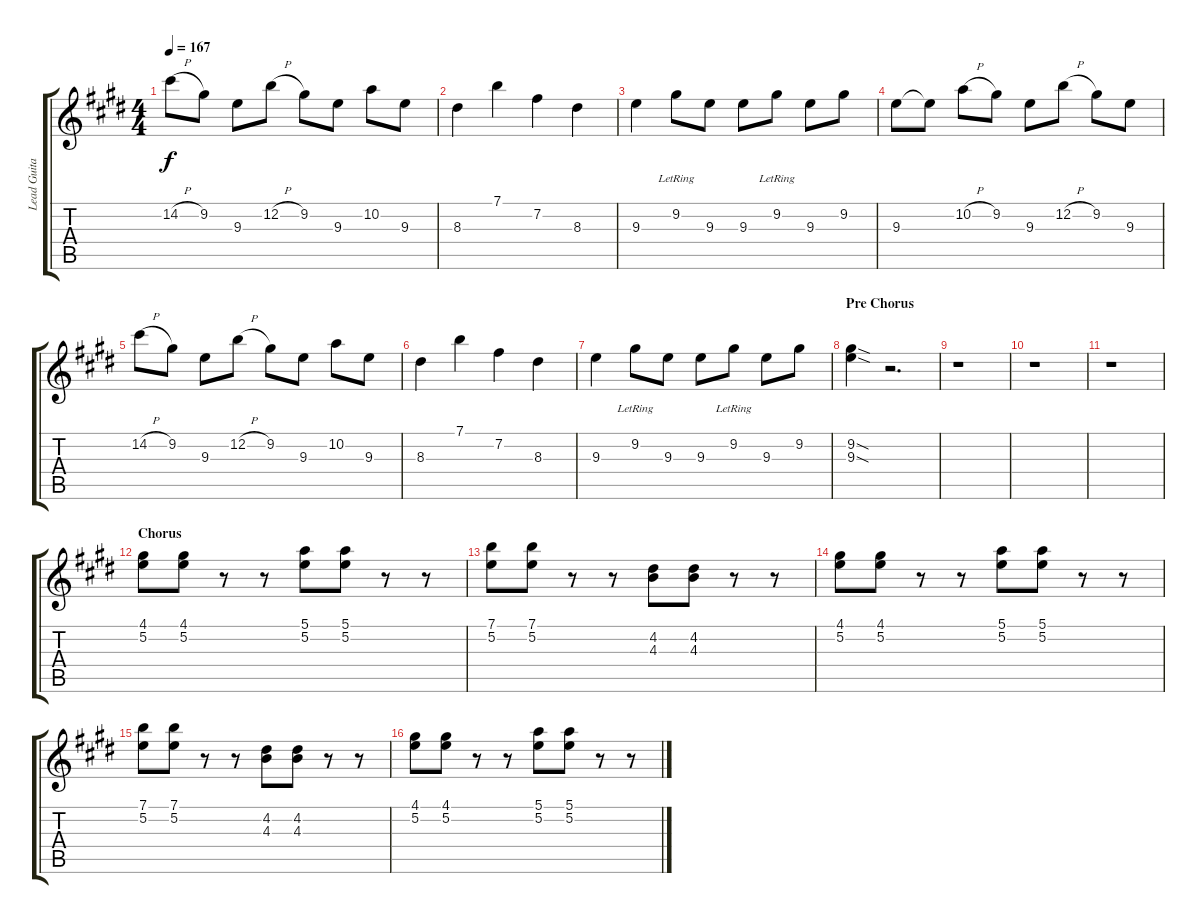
\track ("Lead Guitar" "Lead Guita") {instrument distortionguitar}
\staff {score tabs}
\tuning (E4 B3 G3 D3 A2 E2) {hide}
\ts (4 4)
\tempo 167
\clef g2
\ks e
14.2{h}.8{dy f} 9.2.8 9.3.8 12.2{h}.8 9.2.8 9.3.8 10.2.8 9.3.8 |
8.3.4 7.1.4 7.2.4 8.3.4 |
9.3.4 9.2{lr}.8 9.3.8 9.3.8 9.2{lr}.8 9.3.8 9.2.8 |
9.3.8 9.3{t}.8 10.2{h}.8 9.2.8 9.3.8 12.2{h}.8 9.2.8 9.3.8 |
14.2{h}.8 9.2.8 9.3.8 12.2{h}.8 9.2.8 9.3.8 10.2.8 9.3.8 |
8.3.4 7.1.4 7.2.4 8.3.4 |
9.3.4 9.2{lr}.8 9.3.8 9.3.8 9.2{lr}.8 9.3.8 9.2.8 |
\section ("" "Pre Chorus")
(9.2{sod} 9.3{sod}).4 r.2{d} |
r.1 |
r.1 |
r.1 |
\section ("" "Chorus")
(4.1 5.2).8 (4.1 5.2).8 r.8 r.8 (5.1 5.2).8 (5.1 5.2).8 r.8 r.8 |
(7.1 5.2).8 (7.1 5.2).8 r.8 r.8 (4.2 4.3).8 (4.2 4.3).8 r.8 r.8 |
(4.1 5.2).8 (4.1 5.2).8 r.8 r.8 (5.1 5.2).8 (5.1 5.2).8 r.8 r.8 |
(7.1 5.2).8 (7.1 5.2).8 r.8 r.8 (4.2 4.3).8 (4.2 4.3).8 r.8 r.8 |
(4.1 5.2).8 (4.1 5.2).8 r.8 r.8 (5.1 5.2).8 (5.1 5.2).8 r.8 r.8
